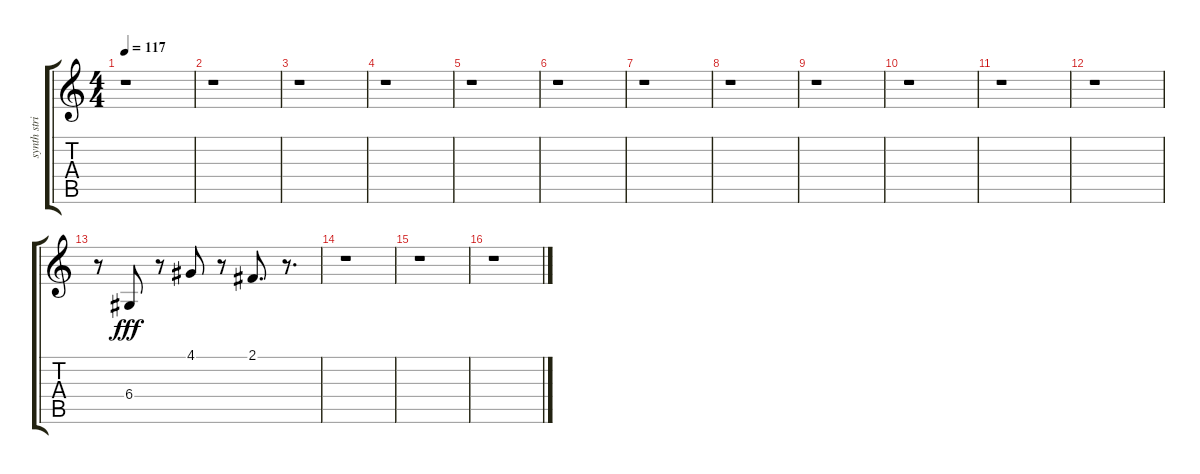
\track ("synth strings2" "synth stri") {instrument synthstrings1}
\staff {score tabs}
\tuning (E4 B3 G3 D3 A2 E2) {hide}
\ts (4 4)
\tempo 117
\clef g2
\ks c
r.1{dy fff} |
r.1 |
r.1 |
r.1 |
r.1 |
r.1 |
r.1 |
r.1 |
r.1 |
r.1 |
r.1 |
r.1 |
r.8 6.4.8 r.8 4.1.8 r.8 2.1.8{d} r.8{d} |
r.1 |
r.1 |
r.1
